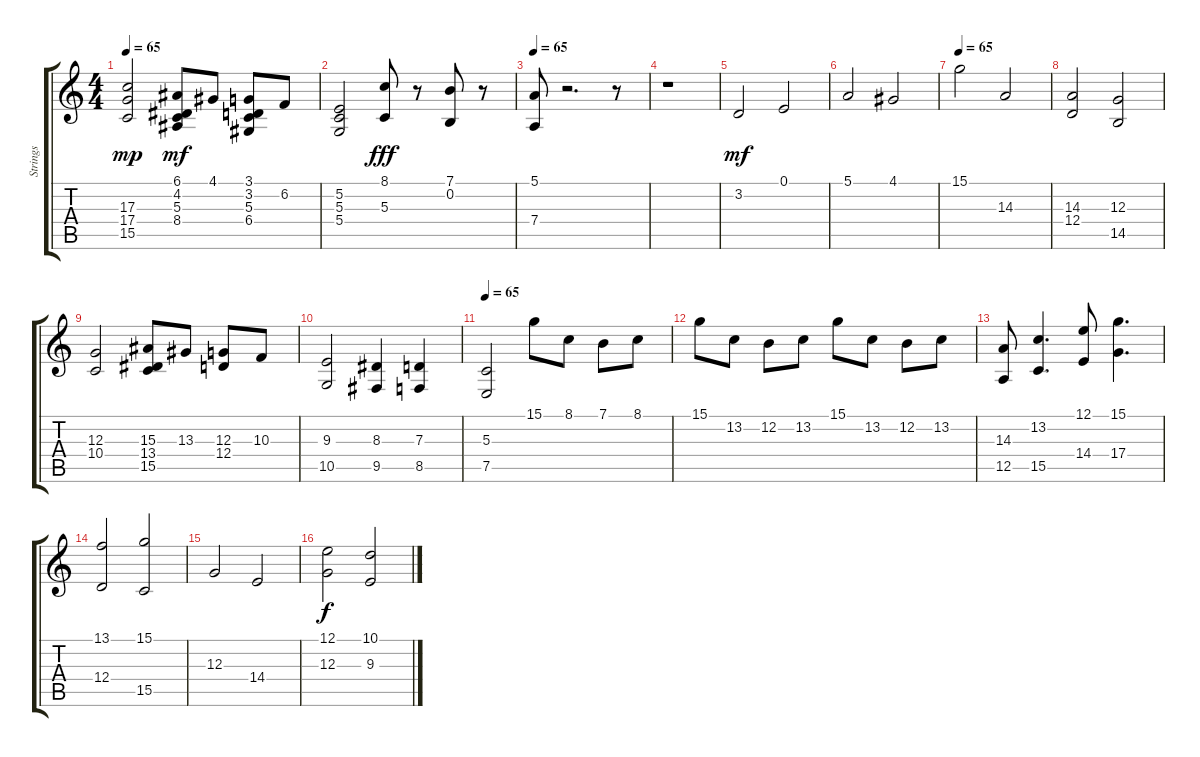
\track ("Strings" "Strings") {instrument stringensemble2}
\staff {score tabs}
\tuning (E4 B3 G3 D3 A2 E2) {hide}
\ts (4 4)
\tempo 65
\clef g2
\ks c
(17.3 17.4 15.5).2{dy mp} (6.1 4.2 5.3 8.4).8{dy mf} 4.1.8 (3.1 3.2 5.3 6.4).8 6.2.8 |
(5.2 5.3 5.4).2 (8.1 5.3).8{dy fff} r.8 (7.1 0.2).8 r.8 |
\tempo 65
(5.1 7.4).8 r.2{d} r.8 |
r.1 |
3.2.2{dy mf} 0.1.2 |
5.1.2 4.1.2 |
\tempo 65
15.1.2 14.3.2 |
(14.3 12.4).2 (12.3 14.5).2 |
(12.3 10.4).2 (15.3 13.4 15.5).8 13.3.8 (12.3 12.4).8 10.3.8 |
(9.3 10.5).2 (8.3 9.5).4 (7.3 8.5).4 |
\tempo 65
(5.3 7.5).2 15.1.8 8.1.8 7.1.8 8.1.8 |
15.1.8 13.2.8 12.2.8 13.2.8 15.1.8 13.2.8 12.2.8 13.2.8 |
(14.3 12.5).8 (13.2 15.5).4{d} (12.1 14.4).8 (15.1 17.4).4{d} |
(13.1 12.4).2 (15.1 15.5).2 |
12.3.2 14.4.2 |
(12.1 12.3).2{dy f} (10.1 9.3).2
